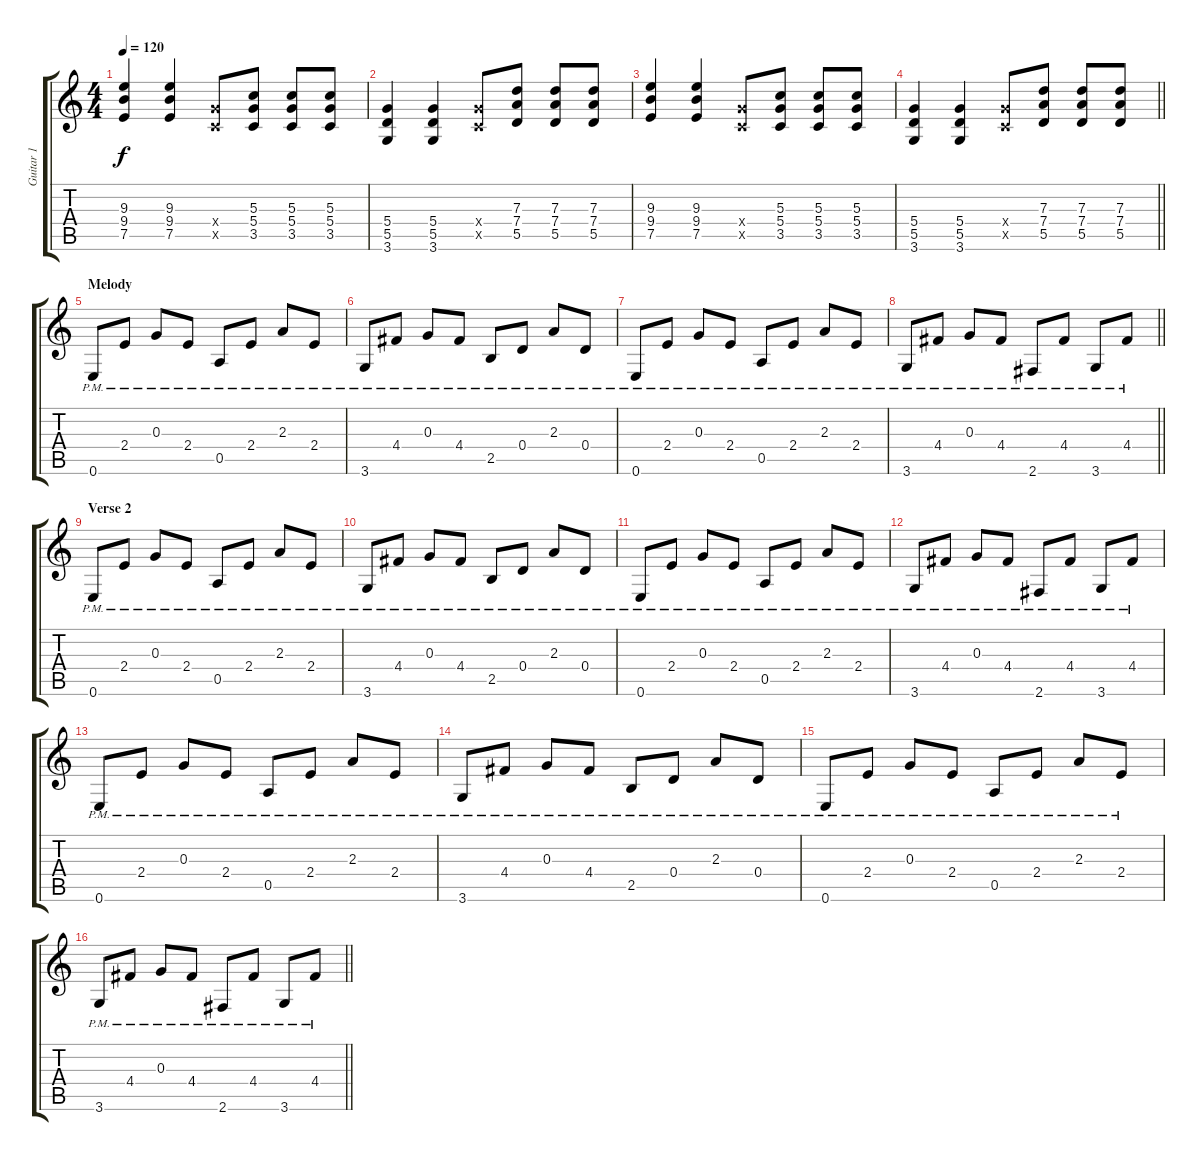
\track ("Guitar 1" "Guitar 1") {instrument electricguitarmuted}
\staff {score tabs}
\tuning (E4 B3 G3 D3 A2 E2) {hide}
\ts (4 4)
\tempo 120
\clef g2
\ks c
(9.3 9.4 7.5).4{dy f} (9.3 9.4 7.5).4 (5.4{x} 3.5{x}).8 (5.3 5.4 3.5).8 (5.3 5.4 3.5).8 (5.3 5.4 3.5).8 |
(5.4 5.5 3.6).4 (5.4 5.5 3.6).4 (5.4{x} 3.5{x}).8 (7.3 7.4 5.5).8 (7.3 7.4 5.5).8 (7.3 7.4 5.5).8 |
(9.3 9.4 7.5).4 (9.3 9.4 7.5).4 (5.4{x} 3.5{x}).8 (5.3 5.4 3.5).8 (5.3 5.4 3.5).8 (5.3 5.4 3.5).8 |
\barLineRight lightlight
(5.4 5.5 3.6).4 (5.4 5.5 3.6).4 (5.4{x} 3.5{x}).8 (7.3 7.4 5.5).8 (7.3 7.4 5.5).8 (7.3 7.4 5.5).8 |
\section ("" "Melody")
0.6{pm}.8{volume 16 instrument electricguitarmuted} 2.4{pm}.8 0.3{pm}.8 2.4{pm}.8 0.5{pm}.8 2.4{pm}.8 2.3{pm}.8 2.4{pm}.8 |
3.6{pm}.8 4.4{pm}.8 0.3{pm}.8 4.4{pm}.8 2.5{pm}.8 0.4{pm}.8 2.3{pm}.8 0.4{pm}.8 |
0.6{pm}.8 2.4{pm}.8 0.3{pm}.8 2.4{pm}.8 0.5{pm}.8 2.4{pm}.8 2.3{pm}.8 2.4{pm}.8 |
\barLineRight lightlight
3.6{pm}.8 4.4{pm}.8 0.3{pm}.8 4.4{pm}.8 2.6{pm}.8 4.4{pm}.8 3.6{pm}.8 4.4{pm}.8 |
\section ("" "Verse 2")
0.6{pm}.8 2.4{pm}.8 0.3{pm}.8 2.4{pm}.8 0.5{pm}.8 2.4{pm}.8 2.3{pm}.8 2.4{pm}.8 |
3.6{pm}.8 4.4{pm}.8 0.3{pm}.8 4.4{pm}.8 2.5{pm}.8 0.4{pm}.8 2.3{pm}.8 0.4{pm}.8 |
0.6{pm}.8 2.4{pm}.8 0.3{pm}.8 2.4{pm}.8 0.5{pm}.8 2.4{pm}.8 2.3{pm}.8 2.4{pm}.8 |
3.6{pm}.8 4.4{pm}.8 0.3{pm}.8 4.4{pm}.8 2.6{pm}.8 4.4{pm}.8 3.6{pm}.8 4.4{pm}.8 |
0.6{pm}.8 2.4{pm}.8 0.3{pm}.8 2.4{pm}.8 0.5{pm}.8 2.4{pm}.8 2.3{pm}.8 2.4{pm}.8 |
3.6{pm}.8 4.4{pm}.8 0.3{pm}.8 4.4{pm}.8 2.5{pm}.8 0.4{pm}.8 2.3{pm}.8 0.4{pm}.8 |
0.6{pm}.8 2.4{pm}.8 0.3{pm}.8 2.4{pm}.8 0.5{pm}.8 2.4{pm}.8 2.3{pm}.8 2.4{pm}.8 |
\barLineRight lightlight
3.6{pm}.8 4.4{pm}.8 0.3{pm}.8 4.4{pm}.8 2.6{pm}.8 4.4{pm}.8 3.6{pm}.8 4.4{pm}.8
